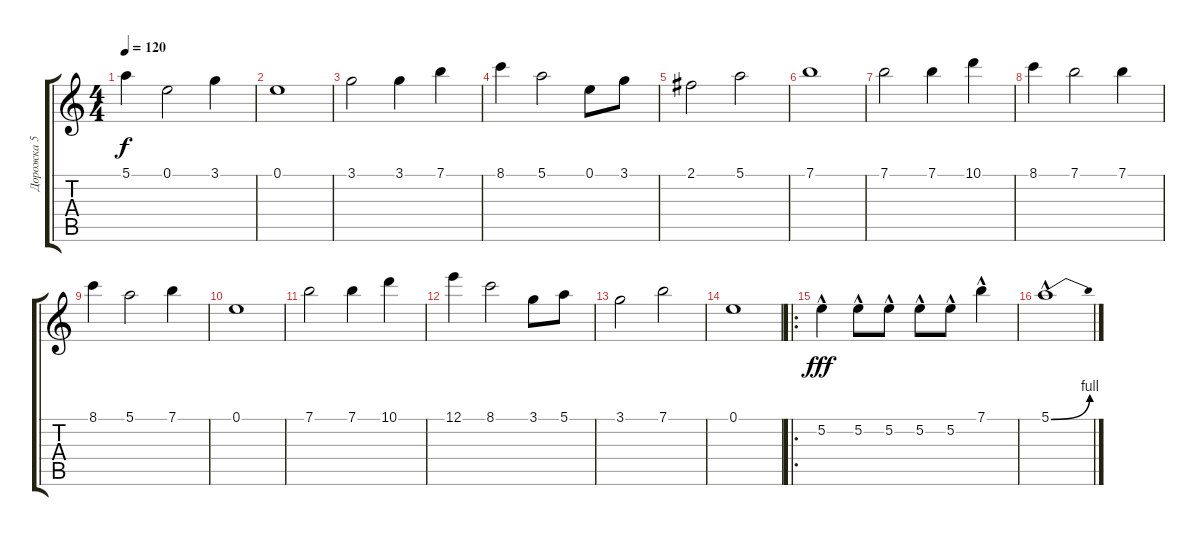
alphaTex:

\track ("Дорожка 5" "Дорожка 5") {instrument overdrivenguitar}
\staff {score tabs}
\tuning (E4 B3 G3 D3 A2 E2) {hide}
\ts (4 4)
\tempo 120
\clef g2
\ks c
5.1.4{dy f} 0.1.2 3.1.4 |
0.1.1 |
3.1.2 3.1.4 7.1.4 |
8.1.4 5.1.2 0.1.8 3.1.8 |
2.1.2 5.1.2 |
7.1.1 |
7.1.2 7.1.4 10.1.4 |
8.1.4 7.1.2 7.1.4 |
8.1.4 5.1.2 7.1.4 |
0.1.1 |
7.1.2 7.1.4 10.1.4 |
12.1.4 8.1.2 3.1.8 5.1.8 |
3.1.2 7.1.2 |
0.1.1 |
\ro
5.2{hac}.4{dy fff} 5.2{hac}.8 5.2{hac}.8 5.2{hac}.8 5.2{hac}.8 7.1{hac}.4 |
5.1{be (bend 0 0 60 4) hac}.1
